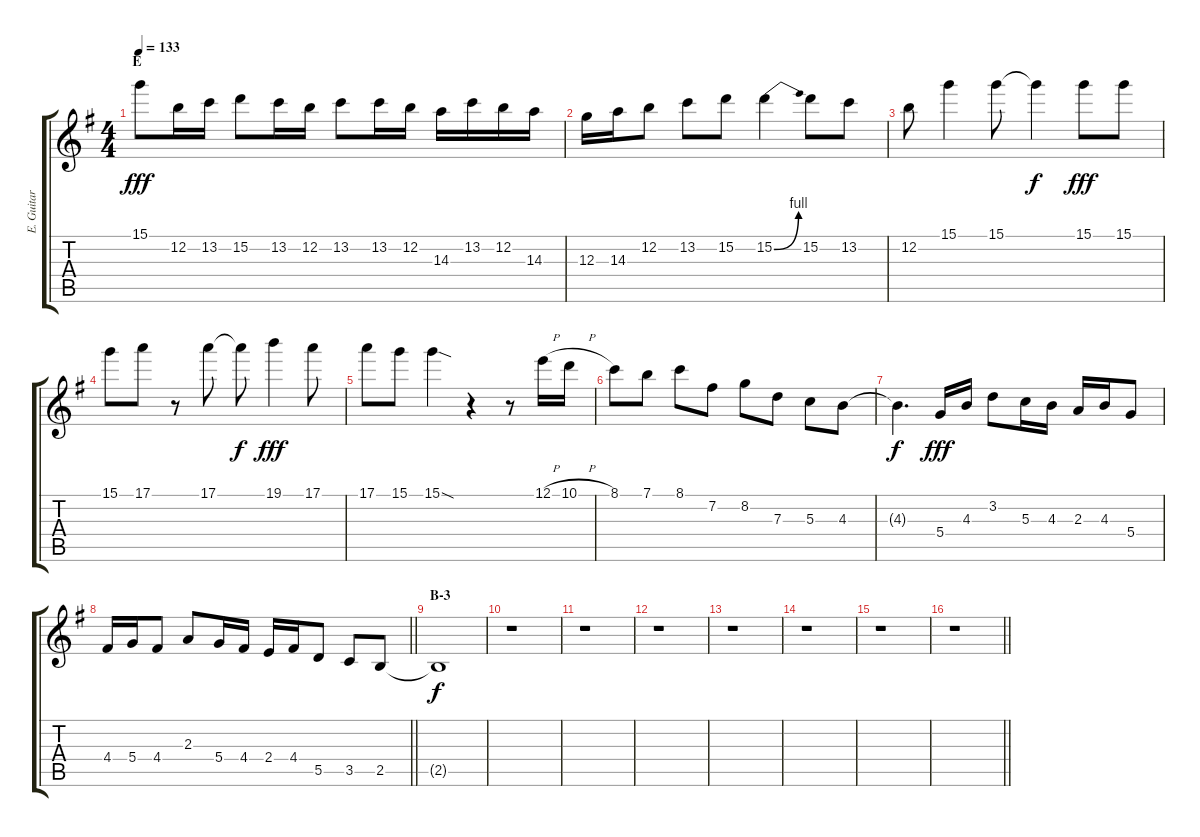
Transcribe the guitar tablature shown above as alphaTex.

\track ("E. Guitar II" "E. Guitar ") {instrument electricguitarclean}
\staff {score tabs}
\tuning (E4 B3 G3 D3 A2 E2) {hide}
\ts (4 4)
\section ("" "E")
\tempo 133
\clef g2
\ks g
15.1.8{dy fff} 12.2.16 13.2.16 15.2.8 13.2.16 12.2.16 13.2.8 13.2.16 12.2.16 14.3.16 13.2.16 12.2.16 14.3.16 |
12.3.16 14.3.16 12.2.8 13.2.8 15.2.8 15.2{be (bend 0 0 60 4)}.4 15.2.8 13.2.8 |
12.2.8 15.1.4 15.1.8 15.1{t}.4{dy f} 15.1.8{dy fff} 15.1.8 |
15.1.8 17.1.8 r.8 17.1.8 17.1{t}.8{dy f} 19.1.4{dy fff} 17.1.8 |
17.1.8 15.1.8 15.1{sod}.4 r.4 r.8 12.1{h}.16 10.1{h}.16 |
8.1.8 7.1.8 8.1.8 7.2.8 8.2.8 7.3.8 5.3.8 4.3.8 |
4.3{t}.4{d dy f} 5.4.16{dy fff} 4.3.16 3.2.8 5.3.16 4.3.16 2.3.16 4.3.16 5.4.8 |
\barLineRight lightlight
4.4.16 5.4.16 4.4.8 2.3.8 5.4.16 4.4.16 2.4.16 4.4.16 5.5.8 3.5.8 2.5.8 |
\section ("" "B-3")
2.5{t}.1{dy f} |
r.1 |
r.1 |
r.1 |
r.1 |
r.1 |
r.1 |
\barLineRight lightlight
r.1
